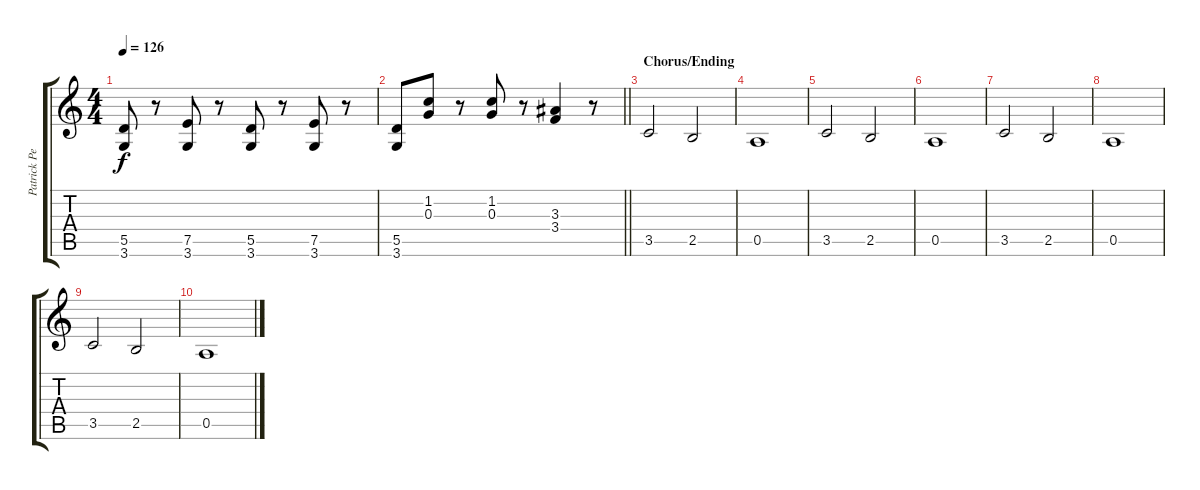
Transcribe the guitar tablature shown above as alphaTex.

\track ("Patrick Pentland" "Patrick Pe") {instrument electricguitarclean}
\staff {score tabs}
\tuning (E4 B3 G3 D3 A2 E2) {hide}
\ts (4 4)
\tempo 126
\clef g2
\ks c
(5.5 3.6).8{dy f} r.8 (7.5 3.6).8 r.8 (5.5 3.6).8 r.8 (7.5 3.6).8 r.8 |
\barLineRight lightlight
(5.5 3.6).8 (1.2 0.3).8 r.8 (1.2 0.3).8 r.8 (3.3 3.4).4 r.8 |
\section ("" "Chorus/Ending")
3.5.2 2.5.2 |
0.5.1 |
3.5.2 2.5.2 |
0.5.1 |
3.5.2 2.5.2 |
0.5.1 |
3.5.2 2.5.2 |
0.5.1
